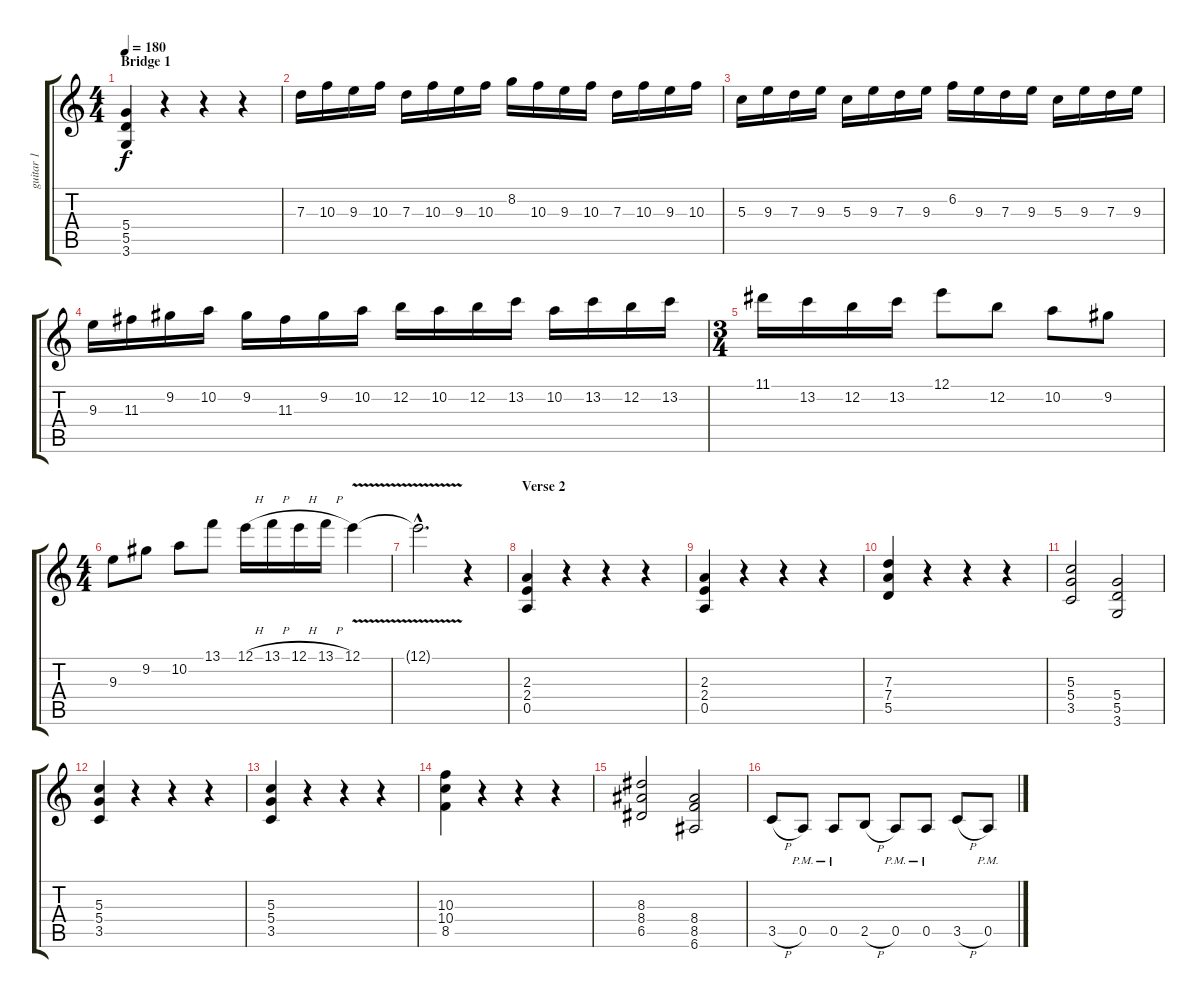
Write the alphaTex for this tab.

\track ("guitar 1" "guitar 1") {instrument distortionguitar}
\staff {score tabs}
\tuning (E4 B3 G3 D3 A2 E2) {hide}
\ts (4 4)
\section ("" "Bridge 1")
\tempo 180
\clef g2
\ks c
(5.4 5.5 3.6).4{dy f} r.4 r.4 r.4 |
7.3.16 10.3.16 9.3.16 10.3.16 7.3.16 10.3.16 9.3.16 10.3.16 8.2.16 10.3.16 9.3.16 10.3.16 7.3.16 10.3.16 9.3.16 10.3.16 |
5.3.16 9.3.16 7.3.16 9.3.16 5.3.16 9.3.16 7.3.16 9.3.16 6.2.16 9.3.16 7.3.16 9.3.16 5.3.16 9.3.16 7.3.16 9.3.16 |
9.3.16 11.3.16 9.2.16 10.2.16 9.2.16 11.3.16 9.2.16 10.2.16 12.2.16 10.2.16 12.2.16 13.2.16 10.2.16 13.2.16 12.2.16 13.2.16 |
\ts (3 4)
11.1.16 13.2.16 12.2.16 13.2.16 12.1.8 12.2.8 10.2.8 9.2.8 |
\ts (4 4)
9.3.8 9.2.8 10.2.8 13.1.8 12.1{h}.16 13.1{h}.16 12.1{h}.16 13.1{h}.16 12.1{v}.4 |
12.1{hac t}.2{d} r.4 |
\section ("" "Verse 2")
(2.3 2.4 0.5).4 r.4 r.4 r.4 |
(2.3 2.4 0.5).4 r.4 r.4 r.4 |
(7.3 7.4 5.5).4 r.4 r.4 r.4 |
(5.3 5.4 3.5).2 (5.4 5.5 3.6).2 |
(5.3 5.4 3.5).4 r.4 r.4 r.4 |
(5.3 5.4 3.5).4 r.4 r.4 r.4 |
(10.3 10.4 8.5).4 r.4 r.4 r.4 |
(8.3 8.4 6.5).2 (8.4 8.5 6.6).2 |
3.5{h}.8 0.5{pm}.8 0.5{pm}.8 2.5{h}.8 0.5{pm}.8 0.5{pm}.8 3.5{h}.8 0.5{pm}.8
